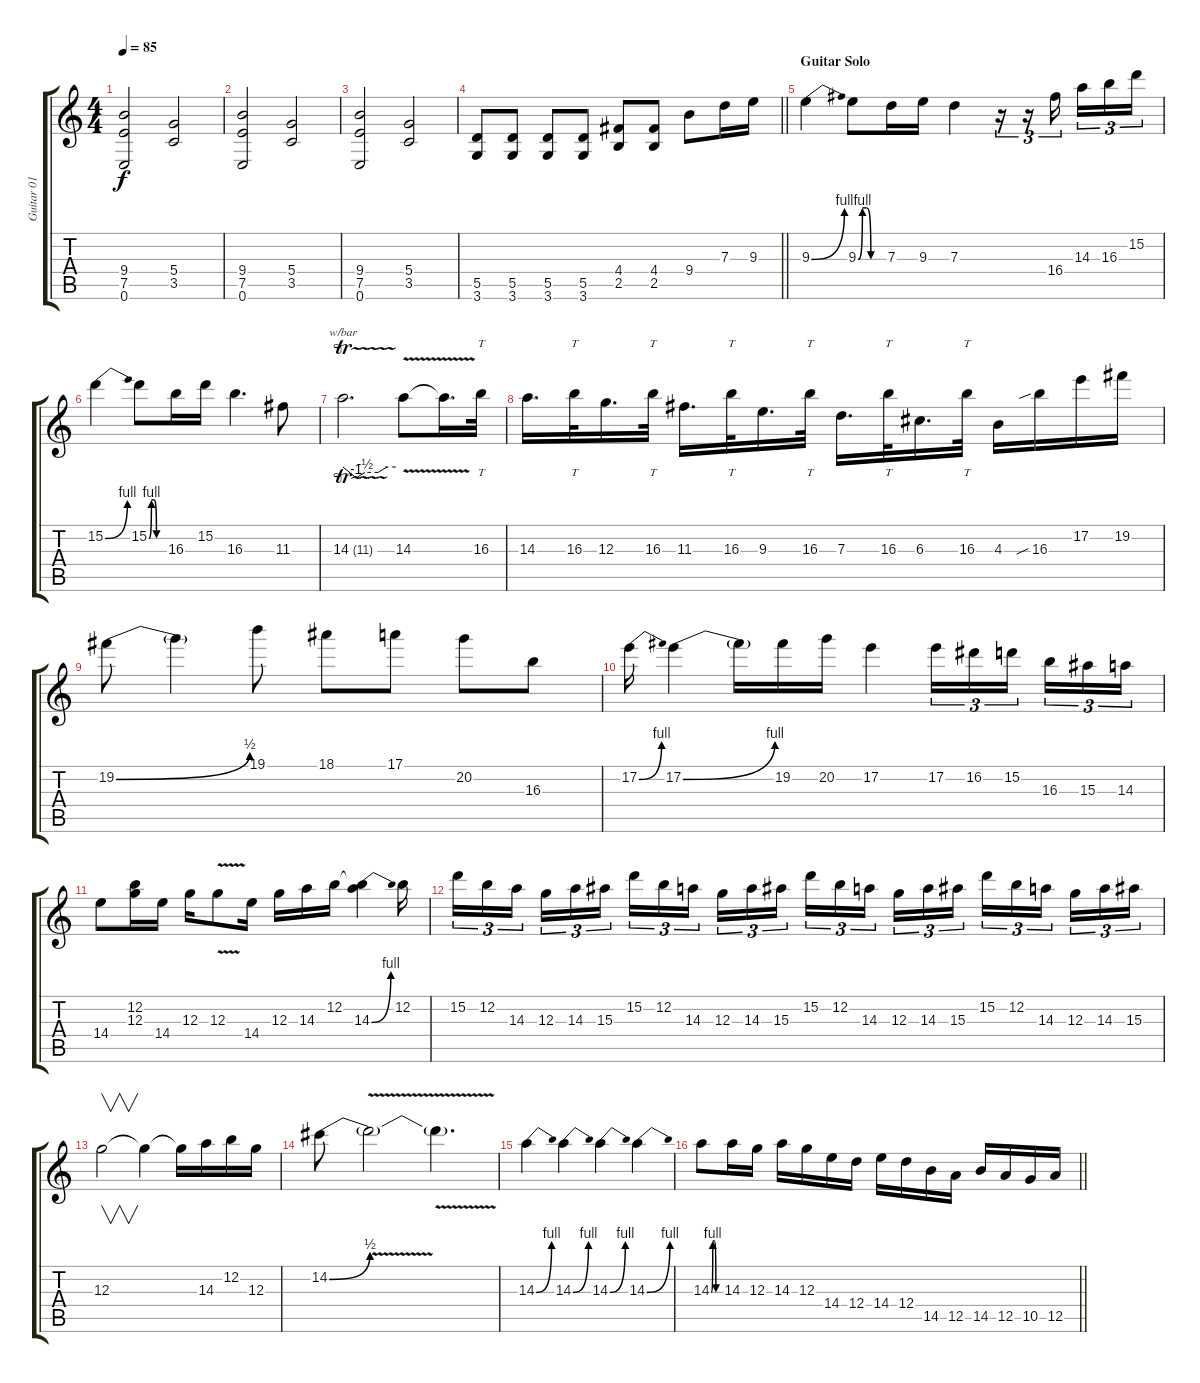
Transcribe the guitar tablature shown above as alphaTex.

\track ("Guitar 01" "Guitar 01") {instrument overdrivenguitar}
\staff {score tabs}
\tuning (E4 B3 G3 D3 A2 E2) {hide}
\ts (4 4)
\tempo 85
\clef g2
\ks c
(9.4 7.5 0.6).2{dy f} (5.4 3.5).2 |
(9.4 7.5 0.6).2 (5.4 3.5).2 |
(9.4 7.5 0.6).2 (5.4 3.5).2 |
\barLineRight lightlight
(5.5 3.6).8 (5.5 3.6).8 (5.5 3.6).8 (5.5 3.6).8 (4.4 2.5).8 (4.4 2.5).8 9.4.8 7.3.16 9.3.16 |
\section ("" "Guitar Solo")
9.3{be (bend 0 0 60 4)}.4 9.3{be (custom 0 0 10 4 20 4 30 0 60 0)}.8 7.3.16 9.3.16 7.3.4 r.16{tu (3 2)} r.16{tu (3 2)} 16.4.16{tu (3 2) beam splitsecondary} 14.3.16{tu (3 2)} 16.3.16{tu (3 2)} 15.2.16{tu (3 2)} |
15.2{be (bend 0 0 60 4)}.4 15.2{be (custom 0 0 10 4 20 4 30 0 60 0)}.8 16.3.16 15.2.16 16.3.4{d} 11.3.8 |
14.3{tr (11 32)}.2{d tbe (custom default 0 0 15 -4 25 -2 40 -2 50 0 60 0) beam merge} 14.3{v}.8 14.3{t}.16{d} 16.3.32{tt} |
14.3.16{d} 16.3.32{tt} 12.3.16{d} 16.3.32{tt} 11.3.16{d} 16.3.32{tt} 9.3.16{d} 16.3.32{tt} 7.3.16{d} 16.3.32{tt} 6.3.16{d} 16.3.32{tt} 4.3.16 16.3{sib}.16 17.2.16 19.2.16 |
19.2{be (bend 0 0 60 2)}.8 19.2{t}.4 19.1.8 18.1.8 17.1.8 20.2.8 16.3.8 |
17.2{be (bend 0 0 60 4)}.16 17.2{be (bend 0 0 60 4)}.4 17.2{t}.16 19.2.16 20.2.16 17.2.4 17.2.16{tu (3 2)} 16.2.16{tu (3 2)} 15.2.16{tu (3 2) beam splitsecondary} 16.3.16{tu (3 2)} 15.3.16{tu (3 2)} 14.3.16{tu (3 2)} |
14.4.8 (12.2 12.3).16 14.4.16 12.3.16 12.3{v}.8 14.4.16 12.3.16 14.3.16 12.2.16 (12.2{t} 14.3{be (bend 0 0 60 4)}).4 12.2.16 |
15.2.16{tu (3 2)} 12.2.16{tu (3 2)} 14.3.16{tu (3 2) beam splitsecondary} 12.3.16{tu (3 2)} 14.3.16{tu (3 2)} 15.3.16{tu (3 2)} 15.2.16{tu (3 2)} 12.2.16{tu (3 2)} 14.3.16{tu (3 2) beam splitsecondary} 12.3.16{tu (3 2)} 14.3.16{tu (3 2)} 15.3.16{tu (3 2)} 15.2.16{tu (3 2)} 12.2.16{tu (3 2)} 14.3.16{tu (3 2) beam splitsecondary} 12.3.16{tu (3 2)} 14.3.16{tu (3 2)} 15.3.16{tu (3 2)} 15.2.16{tu (3 2)} 12.2.16{tu (3 2)} 14.3.16{tu (3 2) beam splitsecondary} 12.3.16{tu (3 2)} 14.3.16{tu (3 2)} 15.3.16{tu (3 2)} |
12.3.2{v} 12.3{t}.4 12.3{t}.16 14.3.16 12.2.16 12.3.16 |
14.2{be (bend 0 0 60 2)}.8 14.2{v t}.2 14.2{t}.4{d} |
14.3{be (bend 0 0 60 4)}.4 14.3{be (bend 0 0 60 4)}.4 14.3{be (bend 0 0 60 4)}.4 14.3{be (bend 0 0 60 4)}.4 |
\barLineRight lightlight
14.3{be (custom 0 0 10 4 20 4 30 0 60 0)}.8 14.3.16 12.3.16 14.3.16 12.3.16 14.4.16 12.4.16 14.4.16 12.4.16 14.5.16 12.5.16 14.5.16 12.5.16 10.5.16 12.5.16
